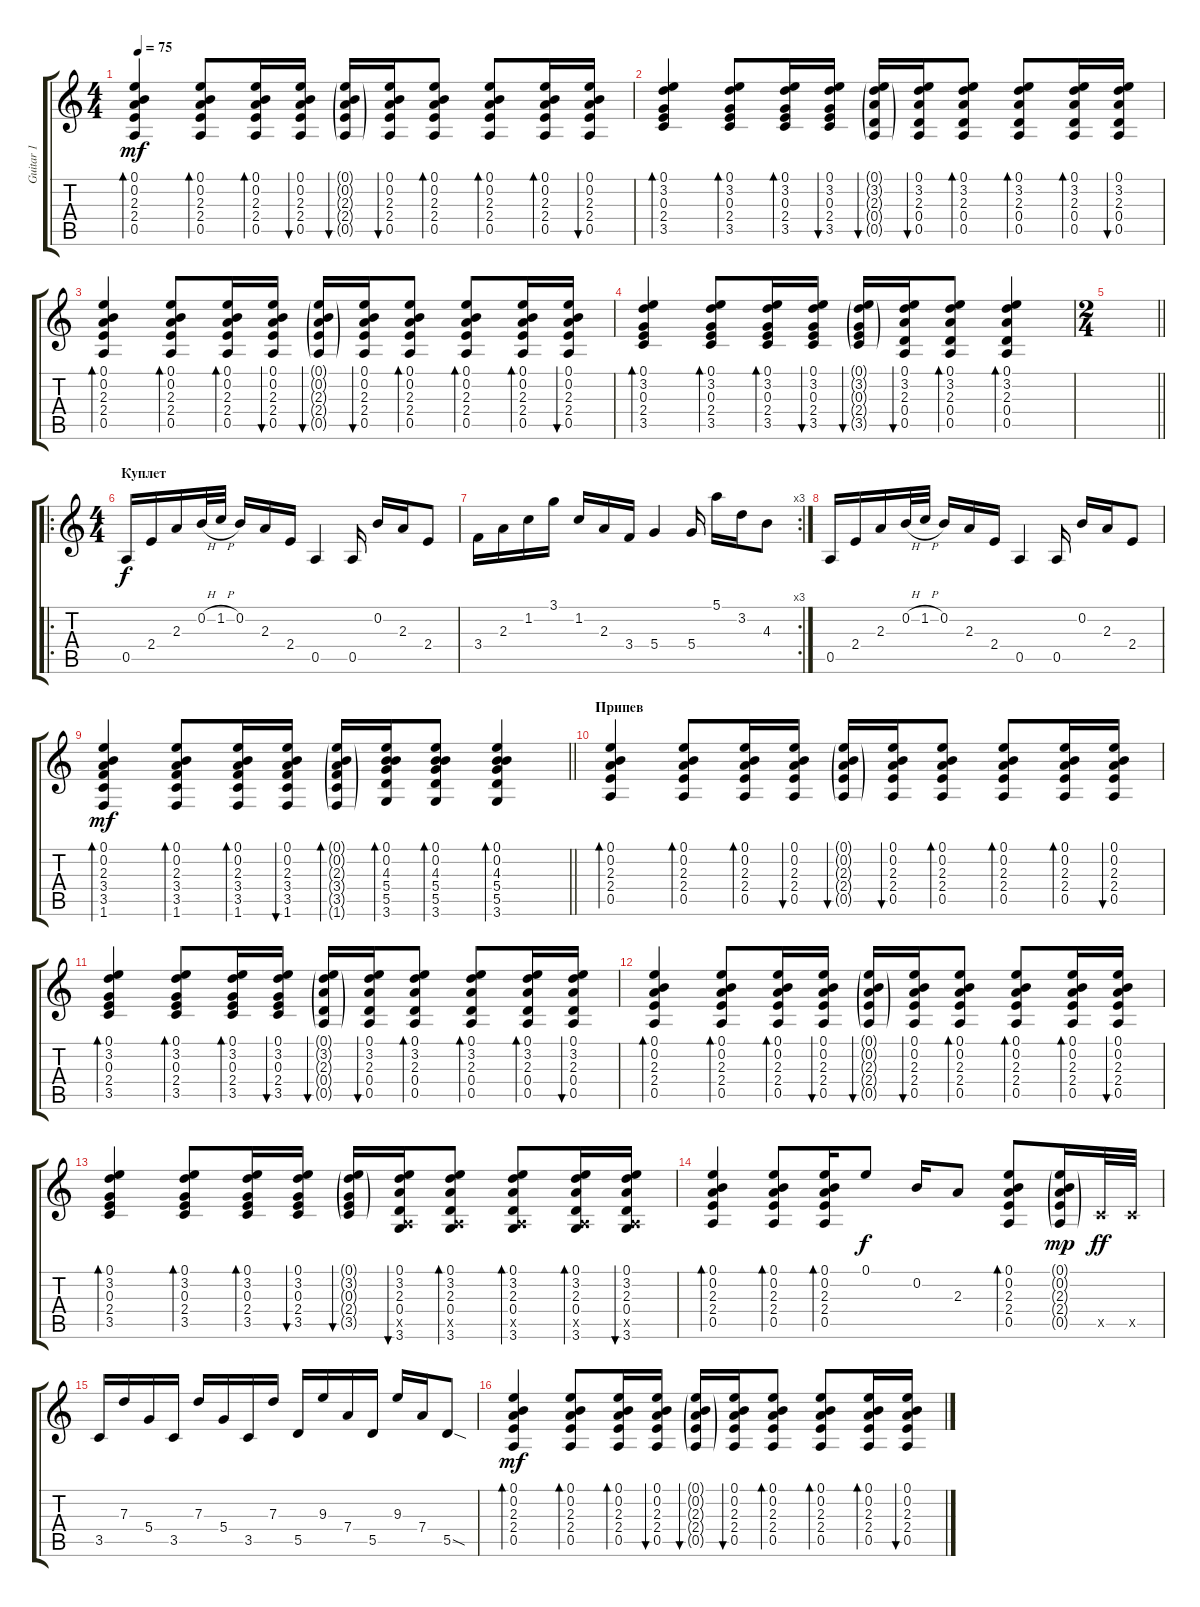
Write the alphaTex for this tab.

\track ("Guitar 1" "Guitar 1") {instrument acousticguitarsteel}
\staff {score tabs}
\tuning (E4 B3 G3 D3 A2 E2) {hide}
\ts (4 4)
\tempo 75
\clef g2
\ks c
(0.1 0.2 2.3 2.4 0.5).4{bd 30 dy mf} (0.1 0.2 2.3 2.4 0.5).8{bd 30} (0.1 0.2 2.3 2.4 0.5).16{bd 30} (0.1 0.2 2.3 2.4 0.5).16{bu 30} (0.1{g} 0.2{g} 2.3{g} 2.4{g} 0.5{g}).16{bu 30} (0.1 0.2 2.3 2.4 0.5).16{bu 30} (0.1 0.2 2.3 2.4 0.5).8{bd 30} (0.1 0.2 2.3 2.4 0.5).8{bd 30} (0.1 0.2 2.3 2.4 0.5).16{bd 30} (0.1 0.2 2.3 2.4 0.5).16{bu 30} |
(0.1 3.2 0.3 2.4 3.5).4{bd 30} (0.1 3.2 0.3 2.4 3.5).8{bd 30} (0.1 3.2 0.3 2.4 3.5).16{bd 30} (0.1 3.2 0.3 2.4 3.5).16{bu 30} (0.1{g} 3.2{g} 2.3{g} 0.4{g} 0.5{g}).16{bu 30} (0.1 3.2 2.3 0.4 0.5).16{bu 30} (0.1 3.2 2.3 0.4 0.5).8{bd 30} (0.1 3.2 2.3 0.4 0.5).8{bd 30} (0.1 3.2 2.3 0.4 0.5).16{bd 30} (0.1 3.2 2.3 0.4 0.5).16{bu 30} |
(0.1 0.2 2.3 2.4 0.5).4{bd 30} (0.1 0.2 2.3 2.4 0.5).8{bd 30} (0.1 0.2 2.3 2.4 0.5).16{bd 30} (0.1 0.2 2.3 2.4 0.5).16{bu 30} (0.1{g} 0.2{g} 2.3{g} 2.4{g} 0.5{g}).16{bu 30} (0.1 0.2 2.3 2.4 0.5).16{bu 30} (0.1 0.2 2.3 2.4 0.5).8{bd 30} (0.1 0.2 2.3 2.4 0.5).8{bd 30} (0.1 0.2 2.3 2.4 0.5).16{bd 30} (0.1 0.2 2.3 2.4 0.5).16{bu 30} |
(0.1 3.2 0.3 2.4 3.5).4{bd 30} (0.1 3.2 0.3 2.4 3.5).8{bd 30} (0.1 3.2 0.3 2.4 3.5).16{bd 30} (0.1 3.2 0.3 2.4 3.5).16{bu 30} (0.1{g} 3.2{g} 0.3{g} 2.4{g} 3.5{g}).16{bu 30} (0.1 3.2 2.3 0.4 0.5).16{bu 30} (0.1 3.2 2.3 0.4 0.5).8{bd 30} (0.1 3.2 2.3 0.4 0.5).4{bd 30} |
\ts (2 4)
\barLineRight lightlight
|
\ro
\ts (4 4)
\section ("" "Куплет")
0.5.16{dy f} 2.4.16 2.3.16 0.2{h}.32 1.2{h}.32 0.2.16 2.3.16 2.4.16 0.5.4 0.5.16 0.2.16 2.3.16 2.4.8 |
\rc 3
3.4.16 2.3.16 1.2.16 3.1.16 1.2.16 2.3.16 3.4.16 5.4.4 5.4.16 5.1.16 3.2.16 4.3.8 |
0.5.16 2.4.16 2.3.16 0.2{h}.32 1.2{h}.32 0.2.16 2.3.16 2.4.16 0.5.4 0.5.16 0.2.16 2.3.16 2.4.8 |
\barLineRight lightlight
(0.1 0.2 2.3 3.4 3.5 1.6).4{bd 30 dy mf} (0.1 0.2 2.3 3.4 3.5 1.6).8{bd 30} (0.1 0.2 2.3 3.4 3.5 1.6).16{bd 30} (0.1 0.2 2.3 3.4 3.5 1.6).16{bu 30} (0.1{g} 0.2{g} 2.3{g} 3.4{g} 3.5{g} 1.6{g}).16{bd 30} (0.1 0.2 4.3 5.4 5.5 3.6).16{bd 30} (0.1 0.2 4.3 5.4 5.5 3.6).8{bd 30} (0.1 0.2 4.3 5.4 5.5 3.6).4{bd 30} |
\section ("" "Припев")
(0.1 0.2 2.3 2.4 0.5).4{bd 30} (0.1 0.2 2.3 2.4 0.5).8{bd 30} (0.1 0.2 2.3 2.4 0.5).16{bd 30} (0.1 0.2 2.3 2.4 0.5).16{bu 30} (0.1{g} 0.2{g} 2.3{g} 2.4{g} 0.5{g}).16{bu 30} (0.1 0.2 2.3 2.4 0.5).16{bu 30} (0.1 0.2 2.3 2.4 0.5).8{bd 30} (0.1 0.2 2.3 2.4 0.5).8{bd 30} (0.1 0.2 2.3 2.4 0.5).16{bd 30} (0.1 0.2 2.3 2.4 0.5).16{bu 30} |
(0.1 3.2 0.3 2.4 3.5).4{bd 30} (0.1 3.2 0.3 2.4 3.5).8{bd 30} (0.1 3.2 0.3 2.4 3.5).16{bd 30} (0.1 3.2 0.3 2.4 3.5).16{bu 30} (0.1{g} 3.2{g} 2.3{g} 0.4{g} 0.5{g}).16{bu 30} (0.1 3.2 2.3 0.4 0.5).16{bu 30} (0.1 3.2 2.3 0.4 0.5).8{bd 30} (0.1 3.2 2.3 0.4 0.5).8{bd 30} (0.1 3.2 2.3 0.4 0.5).16{bd 30} (0.1 3.2 2.3 0.4 0.5).16{bu 30} |
(0.1 0.2 2.3 2.4 0.5).4{bd 30} (0.1 0.2 2.3 2.4 0.5).8{bd 30} (0.1 0.2 2.3 2.4 0.5).16{bd 30} (0.1 0.2 2.3 2.4 0.5).16{bu 30} (0.1{g} 0.2{g} 2.3{g} 2.4{g} 0.5{g}).16{bu 30} (0.1 0.2 2.3 2.4 0.5).16{bu 30} (0.1 0.2 2.3 2.4 0.5).8{bd 30} (0.1 0.2 2.3 2.4 0.5).8{bd 30} (0.1 0.2 2.3 2.4 0.5).16{bd 30} (0.1 0.2 2.3 2.4 0.5).16{bu 30} |
(0.1 3.2 0.3 2.4 3.5).4{bd 30} (0.1 3.2 0.3 2.4 3.5).8{bd 30} (0.1 3.2 0.3 2.4 3.5).16{bd 30} (0.1 3.2 0.3 2.4 3.5).16{bu 30} (0.1{g} 3.2{g} 0.3{g} 2.4{g} 3.5{g}).16{bu 30} (0.1 3.2 2.3 0.4 0.5{x} 3.6).16{bu 30} (0.1 3.2 2.3 0.4 0.5{x} 3.6).8{bd 30} (0.1 3.2 2.3 0.4 0.5{x} 3.6).8{bd 30} (0.1 3.2 2.3 0.4 0.5{x} 3.6).16{bd 30} (0.1 3.2 2.3 0.4 0.5{x} 3.6).16{bu 30} |
(0.1 0.2 2.3 2.4 0.5).4{bd 30} (0.1 0.2 2.3 2.4 0.5).8{bd 30} (0.1 0.2 2.3 2.4 0.5).16{bd 30} 0.1.8{dy f} 0.2.16 2.3.8 (0.1 0.2 2.3 2.4 0.5).8{bd 30} (0.1{g} 0.2{g} 2.3{g} 2.4{g} 0.5{g}).16{dy mp} 3.5{x}.32{dy ff} 3.5{x}.32 |
3.5.16 7.3.16 5.4.16 3.5.16 7.3.16 5.4.16 3.5.16 7.3.16 5.5.16 9.3.16 7.4.16 5.5.16 9.3.16 7.4.16 5.5{sod}.8 |
(0.1 0.2 2.3 2.4 0.5).4{bd 30 dy mf} (0.1 0.2 2.3 2.4 0.5).8{bd 30} (0.1 0.2 2.3 2.4 0.5).16{bd 30} (0.1 0.2 2.3 2.4 0.5).16{bu 30} (0.1{g} 0.2{g} 2.3{g} 2.4{g} 0.5{g}).16{bu 30} (0.1 0.2 2.3 2.4 0.5).16{bu 30} (0.1 0.2 2.3 2.4 0.5).8{bd 30} (0.1 0.2 2.3 2.4 0.5).8{bd 30} (0.1 0.2 2.3 2.4 0.5).16{bd 30} (0.1 0.2 2.3 2.4 0.5).16{bu 30}
